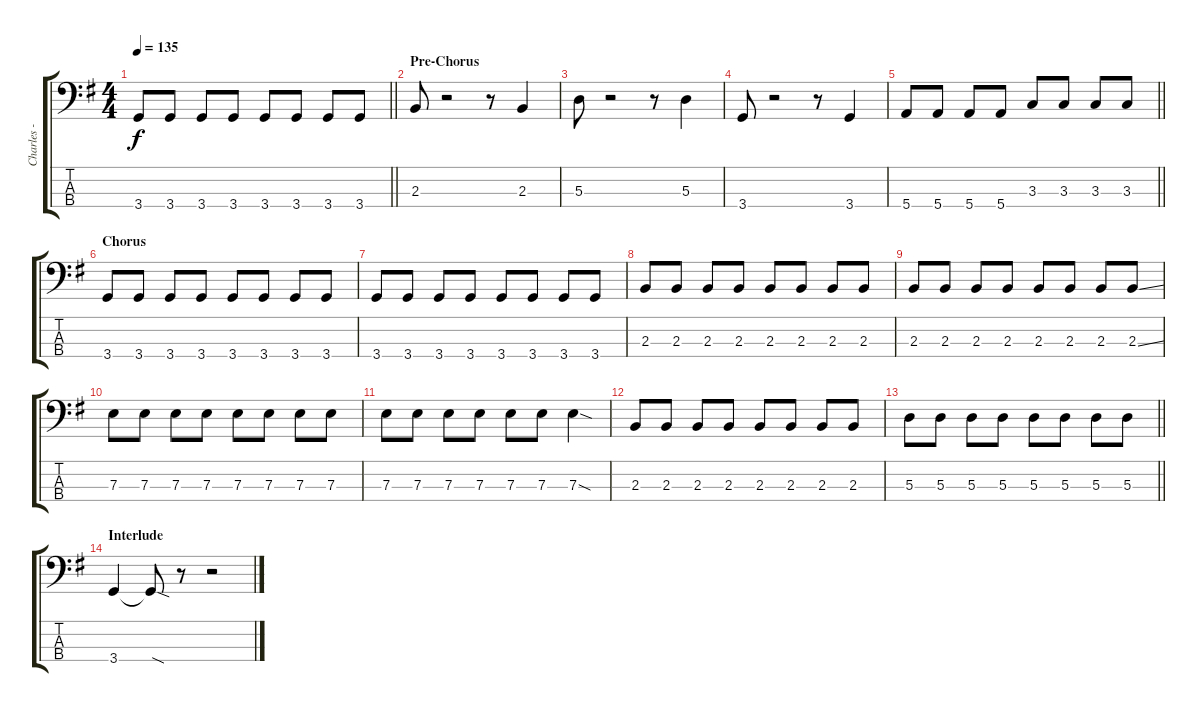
\track ("Charles - Bass" "Charles - ") {instrument electricbasspick}
\staff {score tabs}
\tuning (G2 D2 A1 E1) {hide}
\ts (4 4)
\tempo 135
\clef f4
\barLineRight lightlight
\ks g
3.4.8{dy f} 3.4.8 3.4.8 3.4.8 3.4.8 3.4.8 3.4.8 3.4.8 |
\section ("" "Pre-Chorus")
2.3.8 r.2 r.8 2.3.4 |
5.3.8 r.2 r.8 5.3.4 |
3.4.8 r.2 r.8 3.4.4 |
\barLineRight lightlight
5.4.8 5.4.8 5.4.8 5.4.8 3.3.8 3.3.8 3.3.8 3.3.8 |
\section ("" "Chorus")
3.4.8 3.4.8 3.4.8 3.4.8 3.4.8 3.4.8 3.4.8 3.4.8 |
3.4.8 3.4.8 3.4.8 3.4.8 3.4.8 3.4.8 3.4.8 3.4.8 |
2.3.8 2.3.8 2.3.8 2.3.8 2.3.8 2.3.8 2.3.8 2.3.8 |
2.3.8 2.3.8 2.3.8 2.3.8 2.3.8 2.3.8 2.3.8 2.3{ss}.8 |
7.3.8 7.3.8 7.3.8 7.3.8 7.3.8 7.3.8 7.3.8 7.3.8 |
7.3.8 7.3.8 7.3.8 7.3.8 7.3.8 7.3.8 7.3{sod}.4 |
2.3.8 2.3.8 2.3.8 2.3.8 2.3.8 2.3.8 2.3.8 2.3.8 |
\barLineRight lightlight
5.3.8 5.3.8 5.3.8 5.3.8 5.3.8 5.3.8 5.3.8 5.3.8 |
\section ("" "Interlude")
3.4.4 3.4{sod t}.8 r.8 r.2
